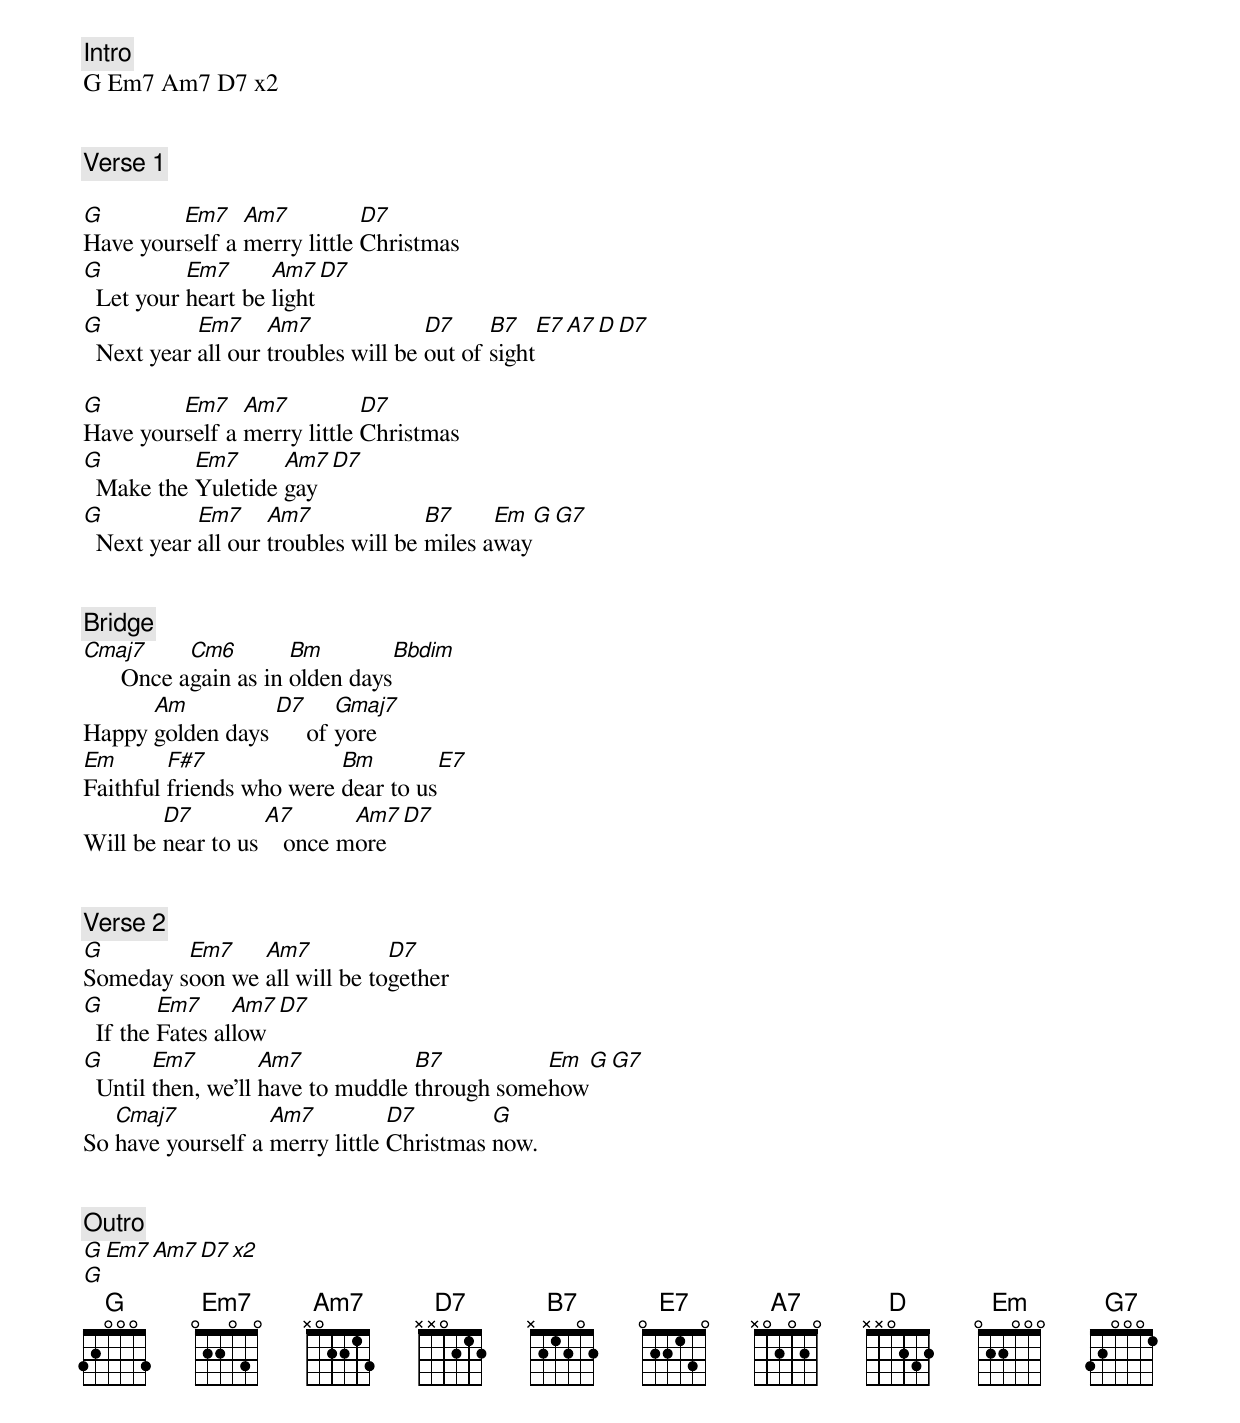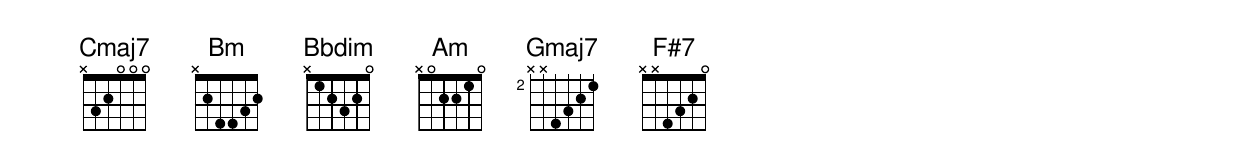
[Intro]
G Em7 Am7 D7 x2


[Verse 1]

G        Em7    Am7          D7
Have yourself a merry little Christmas
G          Em7      Am7   D7
  Let your heart be light
G           Em7     Am7              D7     B7   E7  A7  D  D7
  Next year all our troubles will be out of sight

G        Em7    Am7          D7
Have yourself a merry little Christmas
G          Em7      Am7    D7
  Make the Yuletide gay
G           Em7     Am7              B7     Em   G  G7
  Next year all our troubles will be miles away


[Bridge]
Cmaj7       Cm6        Bm         Bbdim
      Once again as in olden days
      Am          D7      Gmaj7
Happy golden days      of yore
Em       F#7              Bm         E7
Faithful friends who were dear to us
        D7         A7       Am7   D7
Will be near to us    once more


[Verse 2]
G        Em7    Am7           D7
Someday soon we all will be together
G        Em7     Am7  D7
  If the Fates allow
G       Em7         Am7            B7          Em    G  G7
  Until then, we'll have to muddle through somehow
   Cmaj7           Am7          D7        G
So have yourself a merry little Christmas now.


[Outro]
G Em7 Am7 D7 x2
G
